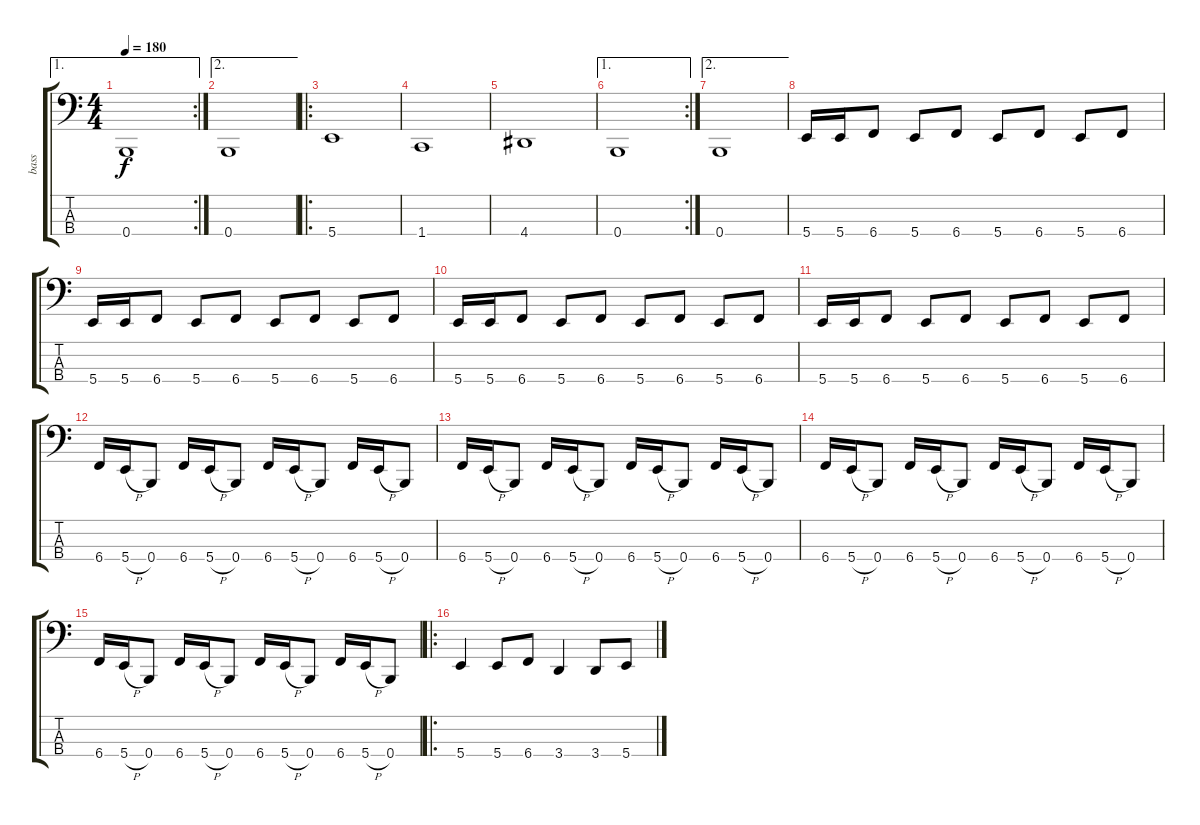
\track ("bass" "bass") {instrument electricbasspick}
\staff {score tabs}
\tuning (E2 B1 Gb1 B0) {hide}
\ae 1
\rc 2
\ts (4 4)
\tempo 180
\clef f4
\ks c
0.4.1{dy f} |
\ae 2
0.4.1 |
\ro
5.4.1 |
1.4.1 |
4.4.1 |
\ae 1
\rc 2
0.4.1 |
\ae 2
0.4.1 |
5.4.16 5.4.16 6.4.8 5.4.8 6.4.8 5.4.8 6.4.8 5.4.8 6.4.8 |
5.4.16 5.4.16 6.4.8 5.4.8 6.4.8 5.4.8 6.4.8 5.4.8 6.4.8 |
5.4.16 5.4.16 6.4.8 5.4.8 6.4.8 5.4.8 6.4.8 5.4.8 6.4.8 |
5.4.16 5.4.16 6.4.8 5.4.8 6.4.8 5.4.8 6.4.8 5.4.8 6.4.8 |
6.4.16 5.4{h}.16 0.4.8 6.4.16 5.4{h}.16 0.4.8 6.4.16 5.4{h}.16 0.4.8 6.4.16 5.4{h}.16 0.4.8 |
6.4.16 5.4{h}.16 0.4.8 6.4.16 5.4{h}.16 0.4.8 6.4.16 5.4{h}.16 0.4.8 6.4.16 5.4{h}.16 0.4.8 |
6.4.16 5.4{h}.16 0.4.8 6.4.16 5.4{h}.16 0.4.8 6.4.16 5.4{h}.16 0.4.8 6.4.16 5.4{h}.16 0.4.8 |
6.4.16 5.4{h}.16 0.4.8 6.4.16 5.4{h}.16 0.4.8 6.4.16 5.4{h}.16 0.4.8 6.4.16 5.4{h}.16 0.4.8 |
\ro
5.4.4 5.4.8 6.4.8 3.4.4 3.4.8 5.4.8
